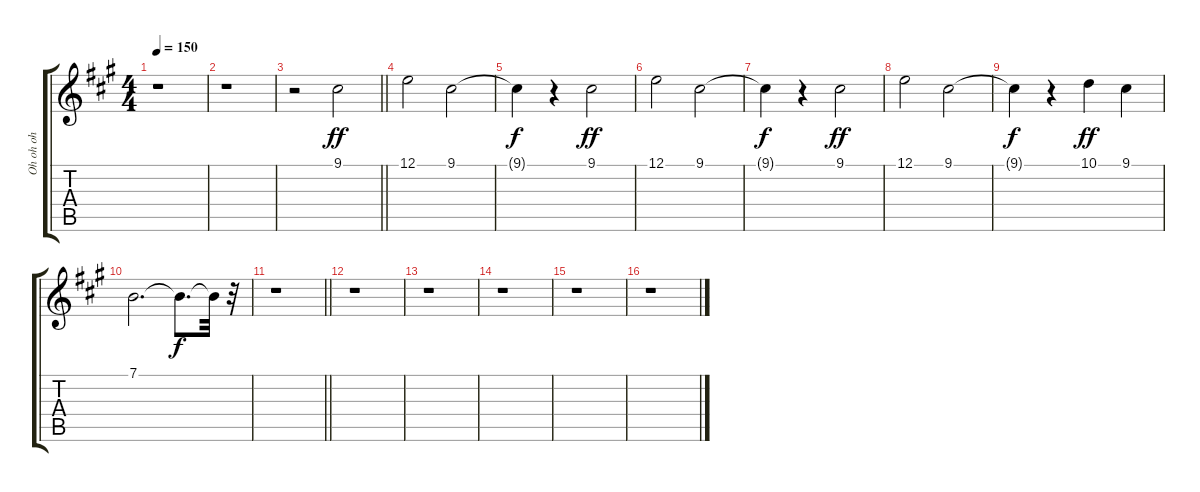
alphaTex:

\track ("Oh oh oh" "Oh oh oh") {instrument synthvoice}
\staff {score tabs}
\tuning (E4 B3 G3 D3 A2 E2) {hide}
\ts (4 4)
\tempo 150
\clef g2
\ks a
r.1{dy f} |
r.1 |
\barLineRight lightlight
r.2 9.1.2{dy ff} |
12.1.2 9.1.2 |
9.1{t}.4{dy f} r.4 9.1.2{dy ff} |
12.1.2 9.1.2 |
9.1{t}.4{dy f} r.4 9.1.2{dy ff} |
12.1.2 9.1.2 |
9.1{t}.4{dy f} r.4 10.1.4{dy ff} 9.1.4 |
7.1.2{d} 7.1{t}.8{d dy f} 7.1{t}.32 r.32 |
\barLineRight lightlight
r.1 |
r.1 |
r.1 |
r.1 |
r.1 |
r.1
